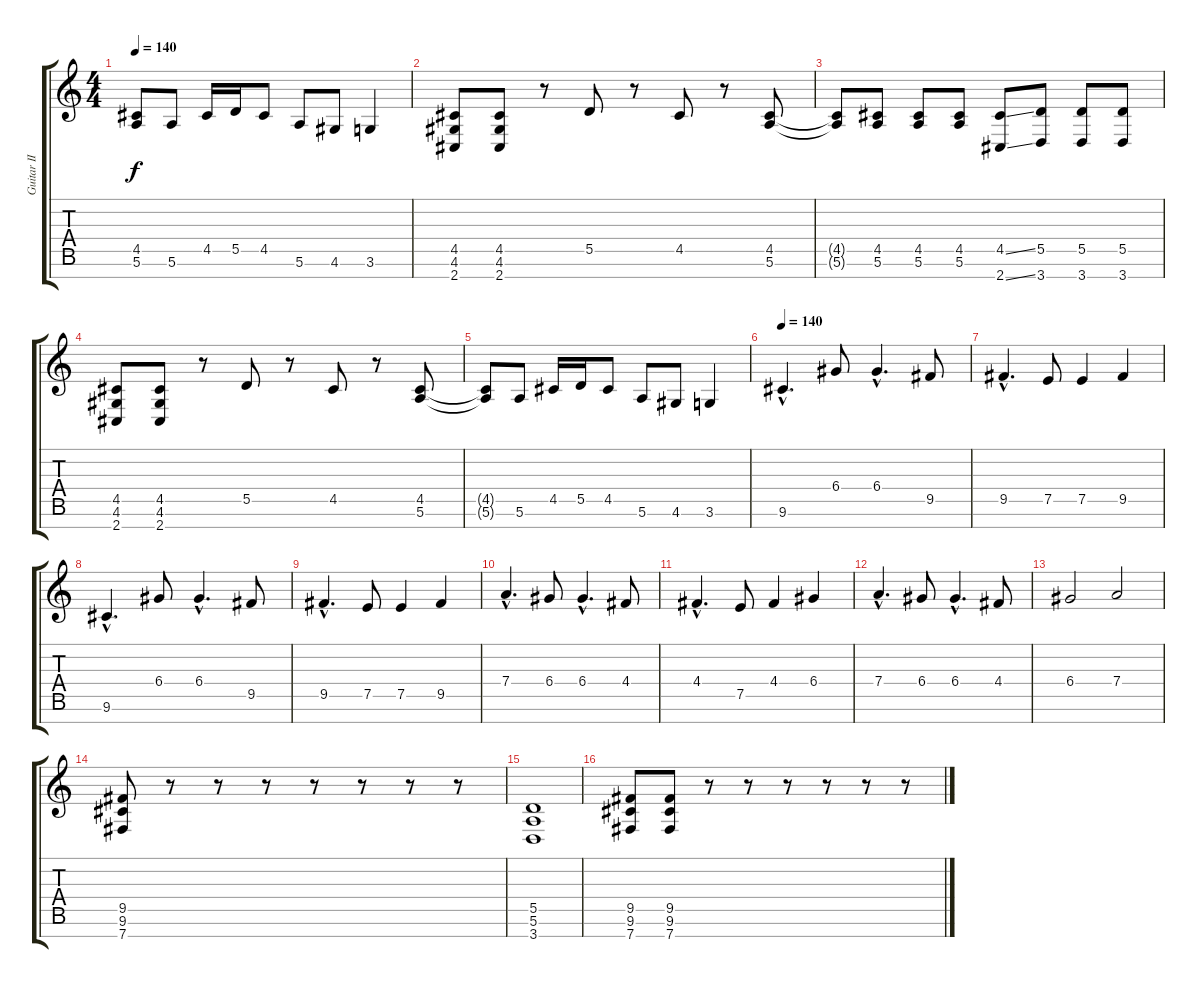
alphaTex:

\track ("Guitar II" "Guitar II") {instrument distortionguitar}
\staff {score tabs}
\tuning (E4 B3 G3 D3 A2 E2 B1) {hide}
\ts (4 4)
\tempo 140
\clef g2
\ks c
(4.5{t} 5.6{t}).8{dy f} 5.6.8 4.5.16 5.5.16 4.5.8 5.6.8 4.6.8 3.6.4 |
(4.5 4.6 2.7).8 (4.5 4.6 2.7).8 r.8 5.5.8 r.8 4.5.8 r.8 (4.5 5.6).8 |
(4.5{t} 5.6{t}).8 (4.5 5.6).8 (4.5 5.6).8 (4.5 5.6).8 (4.5{ss} 2.7{ss}).8 (5.5 3.7).8 (5.5 3.7).8 (5.5 3.7).8 |
(4.5 4.6 2.7).8 (4.5 4.6 2.7).8 r.8 5.5.8 r.8 4.5.8 r.8 (4.5 5.6).8 |
(4.5{t} 5.6{t}).8 5.6.8 4.5.16 5.5.16 4.5.8 5.6.8 4.6.8 3.6.4 |
\tempo 140
9.6{hac}.4{d} 6.4.8 6.4{hac}.4{d} 9.5.8 |
9.5{hac}.4{d} 7.5.8 7.5.4 9.5.4 |
9.6{hac}.4{d} 6.4.8 6.4{hac}.4{d} 9.5.8 |
9.5{hac}.4{d} 7.5.8 7.5.4 9.5.4 |
7.4{hac}.4{d} 6.4.8 6.4{hac}.4{d} 4.4.8 |
4.4{hac}.4{d} 7.5.8 4.4.4 6.4.4 |
7.4{hac}.4{d} 6.4.8 6.4{hac}.4{d} 4.4.8 |
6.4.2 7.4.2 |
(9.5 9.6 7.7).8 r.8 r.8 r.8 r.8 r.8 r.8 r.8 |
(5.5 5.6 3.7).1 |
(9.5 9.6 7.7).8 (9.5 9.6 7.7).8 r.8 r.8 r.8 r.8 r.8 r.8
